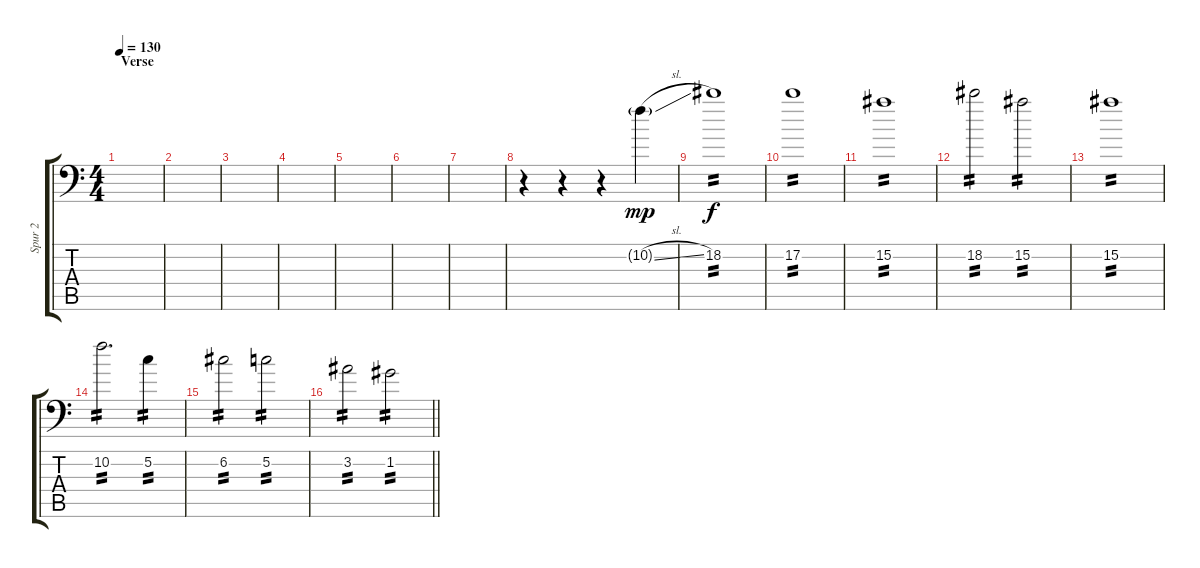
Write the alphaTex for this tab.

\track ("Spur 2" "Spur 2") {instrument distortionguitar}
\staff {score tabs}
\tuning (C4 G3 Eb3 Bb2 F2 Bb1) {hide}
\ts (4 4)
\section ("" "Verse")
\tempo 130
\clef f4
\ks c
|
|
|
|
|
|
|
r.4{volume 10 balance 8} r.4 r.4 10.2{sl g}.4{dy mp} |
18.2.1{tp 2 dy f} |
17.2.1{tp 2} |
15.2.1{tp 2} |
18.2.2{tp 2} 15.2.2{tp 2} |
15.2.1{tp 2} |
10.2.2{d tp 2} 5.2.4{tp 2} |
6.2.2{tp 2} 5.2.2{tp 2} |
\barLineRight lightlight
3.2.2{tp 2} 1.2.2{tp 2}
